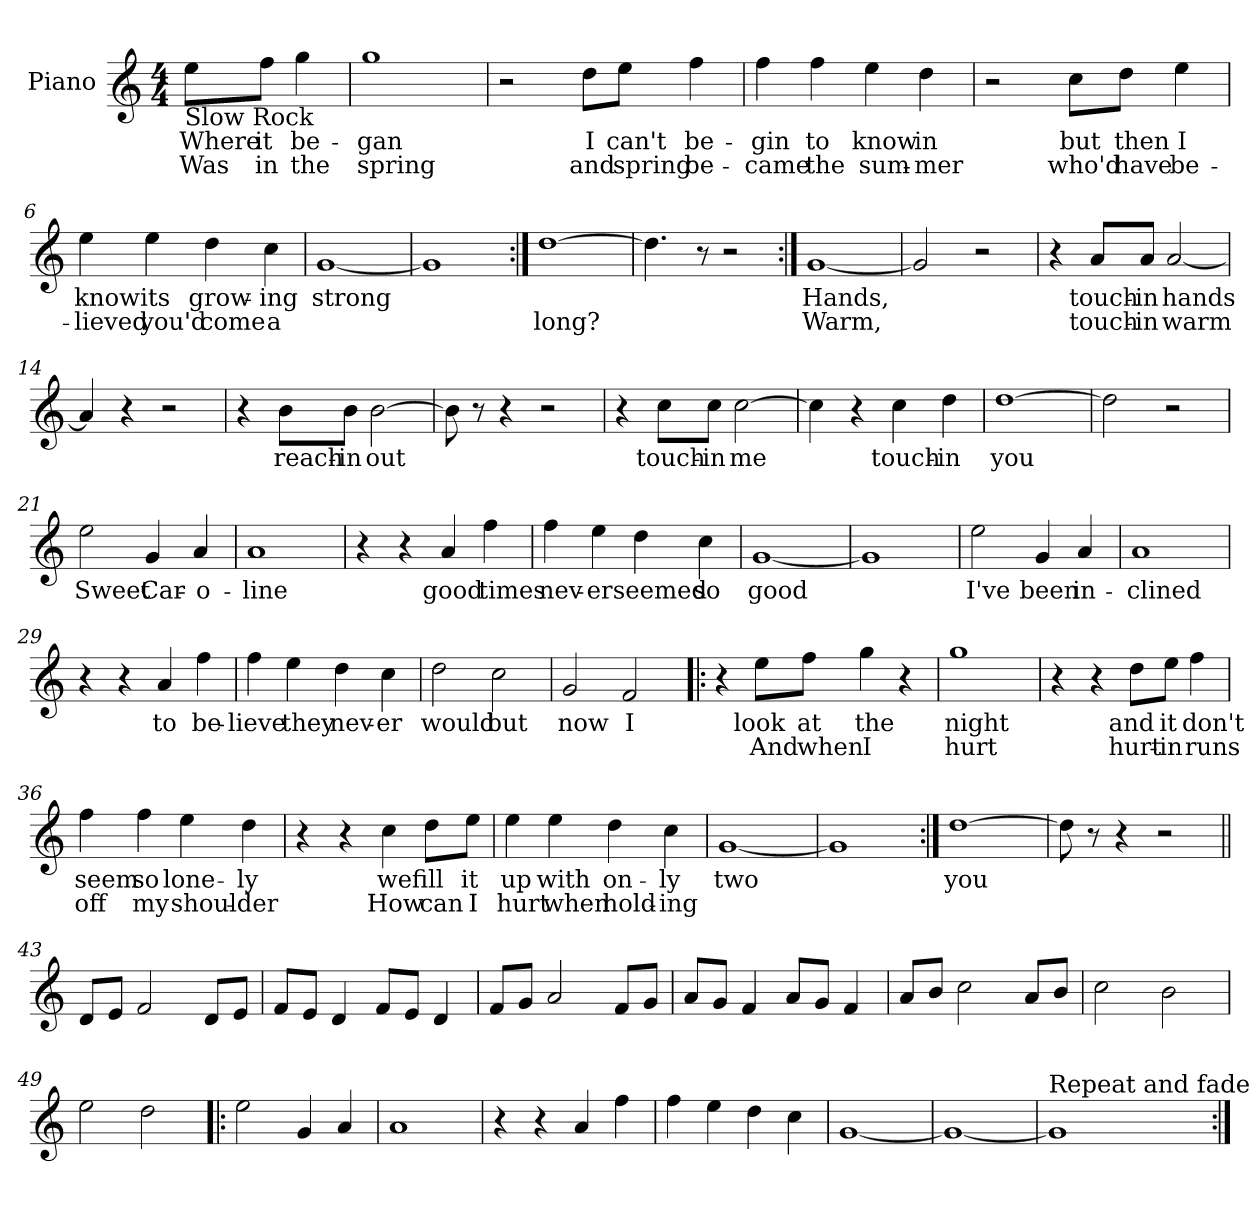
**kern	**text	**text
*part1	*part1	*part1
*staff1	*staff1	*staff1
*I"Piano	*	*
*I'Pno	*	*
*clefG2	*	*
*k[]	*	*
*C:	*	*
*M4/4	*	*
=1	=1	=1
!LO:TX:b:t=Slow Rock	!	!
8ee\L	Where	Was
8ff\J	it	in
4gg\	be-	the
=2	=2	=2
1gg	-gan	spring
=3	=3	=3
2r	.	.
8dd\L	I	and
8ee\J	can't	spring
4ff\	be-	be-
=4	=4	=4
4ff\	gin	-came
4ff\	to	the
4ee\	know	sum-
4dd\	in	-mer
!!LO:LB:g=z
=5	=5	=5
2r	.	.
8cc\L	but	who'd
8dd\J	then	have
4ee\	I	be-
=6	=6	=6
4ee\	know	-lieved
4ee\	its	you'd
4dd\	grow-	come
4cc\	-ing	-a
=7	=7	=7
[1g	strong	.
=8	=8	=8
1g]	.	.
=9:|!	=9:|!	=9:|!
[1dd	.	long?
=10	=10	=10
4.dd\]	.	.
8r	.	.
2r	.	.
=11:|!	=11:|!	=11:|!
[1g	Hands,	Warm,
!!LO:LB:g=z
=12	=12	=12
2g/]	.	.
2r	.	.
=13	=13	=13
4r	.	.
8a/L	touch-	touch-
8a/J	-in	-in
[2a/	hands	warm
=14	=14	=14
4a/]	.	.
4r	.	.
2r	.	.
=15	=15	=15
4r	.	.
8b\L	reach-	.
8b\J	-in	.
[2b\	out	.
=16	=16	=16
8b\]	.	.
8r	.	.
4r	.	.
2r	.	.
=17	=17	=17
4r	.	.
8cc\L	touch-	.
8cc\J	-in	.
[2cc\	me	.
!!LO:LB:g=z
=18	=18	=18
4cc\]	.	.
4r	.	.
4cc\	touch-	.
4dd\	-in	.
=19	=19	=19
[1dd	you	.
=20	=20	=20
2dd\]	.	.
2r	.	.
=21	=21	=21
2ee\	Sweet	.
4g/	Car-	.
4a/	-o-	.
=22	=22	=22
1a	-line	.
=23	=23	=23
4r	.	.
4r	.	.
4a/	good	.
4ff\	times	.
=24	=24	=24
4ff\	nev-	.
4ee\	-er	.
4dd\	seemed	.
4cc\	so	.
=25	=25	=25
[1g	good	.
!!LO:LB:g=z
=26	=26	=26
1g]	.	.
=27	=27	=27
2ee\	I've	.
4g/	been	.
4a/	in-	.
=28	=28	=28
1a	-clined	.
=29	=29	=29
4r	.	.
4r	.	.
4a/	to	.
4ff\	be-	.
=30	=30	=30
4ff\	-lieve	.
4ee\	they	.
4dd\	nev-	.
4cc\	-er	.
!!LO:LB:g=z
=31	=31	=31
2dd\	would	.
2cc\	but	.
=32	=32	=32
2g/	now	.
2f/	I	.
=33!|:	=33!|:	=33!|:
4r	.	.
8ee\L	look	And
8ff\J	at	when
4gg\	the	I
4r	.	.
=34	=34	=34
1gg	night	hurt
=35	=35	=35
4r	.	.
4r	.	.
8dd\L	and	hurt-
8ee\J	it	-in
4ff\	don't	runs
!!LO:LB:g=z
=36	=36	=36
4ff\	seem	off
4ff\	so	my
4ee\	lone-	shoul-
4dd\	-ly	-der
=37	=37	=37
4r	.	.
4r	.	.
4cc\	we	How
8dd\L	fill	can
8ee\J	it	I
=38	=38	=38
4ee\	up	hurt
4ee\	with	when
4dd\	on-	hold-
4cc\	-ly	-ing
=39	=39	=39
[1g	two	.
=40	=40	=40
1g]	.	.
=41:|!	=41:|!	=41:|!
[1dd	you	.
=42	=42	=42
8dd\]	.	.
8r	.	.
4r	.	.
2r	.	.
!!LO:PB:g=z
=43||	=43||	=43||
8d/L	.	.
8e/J	.	.
2f/	.	.
8d/L	.	.
8e/J	.	.
=44	=44	=44
8f/L	.	.
8e/J	.	.
4d/	.	.
8f/L	.	.
8e/J	.	.
4d/	.	.
=45	=45	=45
8f/L	.	.
8g/J	.	.
2a/	.	.
8f/L	.	.
8g/J	.	.
=46	=46	=46
8a/L	.	.
8g/J	.	.
4f/	.	.
8a/L	.	.
8g/J	.	.
4f/	.	.
=47	=47	=47
8a/L	.	.
8b/J	.	.
2cc\	.	.
8a/L	.	.
8b/J	.	.
=48	=48	=48
2cc\	.	.
2b\	.	.
=49	=49	=49
2ee\	.	.
2dd\	.	.
!!LO:LB:g=z
=50!|:	=50!|:	=50!|:
2ee\	.	.
4g/	.	.
4a/	.	.
=51	=51	=51
1a	.	.
=52	=52	=52
4r	.	.
4r	.	.
4a/	.	.
4ff\	.	.
=53	=53	=53
4ff\	.	.
4ee\	.	.
4dd\	.	.
4cc\	.	.
=54	=54	=54
[1g	.	.
=55	=55	=55
1g_	.	.
=56	=56	=56
!LO:TX:a:t=Repeat and fade	!	!
1g]	.	.
=:|!	=:|!	=:|!
*-	*-	*-
